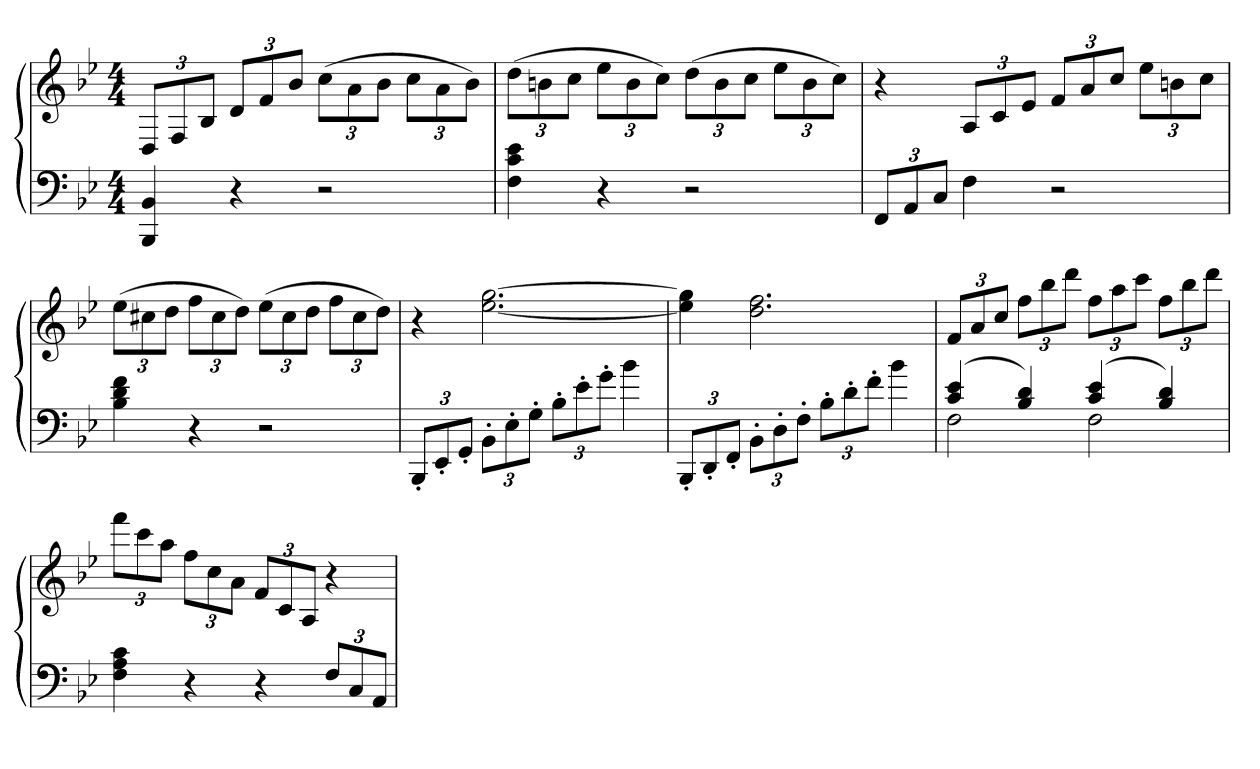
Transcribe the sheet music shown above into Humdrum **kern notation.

**kern	**kern
*part1	*part1
*staff2	*staff1
*clefF4	*clefG2
*k[b-e-]	*k[b-e-]
*M4/4	*M4/4
=	=
4BBB- 4BB-	12DL
.	12F
.	12B-J
4r	12dL
.	12f
.	12b-J
2r	(12ccL
.	12a
.	12b-J
.	12ccL
.	12a
.	12b-J)
=	=
4F 4c 4e-	(12ddL
.	12bn
.	12ccJ
4r	12ee-L
.	12b
.	12ccJ)
2r	(12ddL
.	12b
.	12ccJ
.	12ee-L
.	12b
.	12ccJ)
=	=
12FFL	4r
12AA	.
12CJ	.
4F	12AL
.	12c
.	12e-J
2r	12fL
.	12a
.	12ccJ
.	12ee-L
.	12bn
.	12ccJ
=	=
4B- 4d 4f	(12ee-L
.	12cc#X
.	12ddJ
4r	12ffL
.	12cc#
.	12ddJ)
2r	(12ee-L
.	12cc#
.	12ddJ
.	12ffL
.	12cc#
.	12ddJ)
=	=
12BBB-'L	4r
12EE-'	.
12GG'J	.
12BB-'L	[2.ee- [2.gg
12E-'	.
12G'J	.
12B-'L	.
12e-'	.
12g'J	.
4b-	.
=	=
12BBB-'L	4ee-] 4gg]
12DD'	.
12FF'J	.
12BB-'L	2.dd 2.ff
12D'	.
12F'J	.
12B-'L	.
12d'	.
12f'J	.
4b-	.
=	=
*^	*
(4c 4e-	2F	12fL
.	.	12a
.	.	12ccJ
4B- 4d)	.	12ffL
.	.	12bb-
.	.	12dddJ
(4c 4e-	2F	12ffL
.	.	12aa
.	.	12cccJ
4B- 4d)	.	12ffL
.	.	12bb-
.	.	12dddJ
*v	*v	*
=	=
4F 4A 4c	12fffL
.	12ccc
.	12aaJ
4r	12ffL
.	12cc
.	12aJ
4r	12fL
.	12c
.	12AJ
12FL	4r
12C	.
12AAJ	.
=	=
*-	*-
